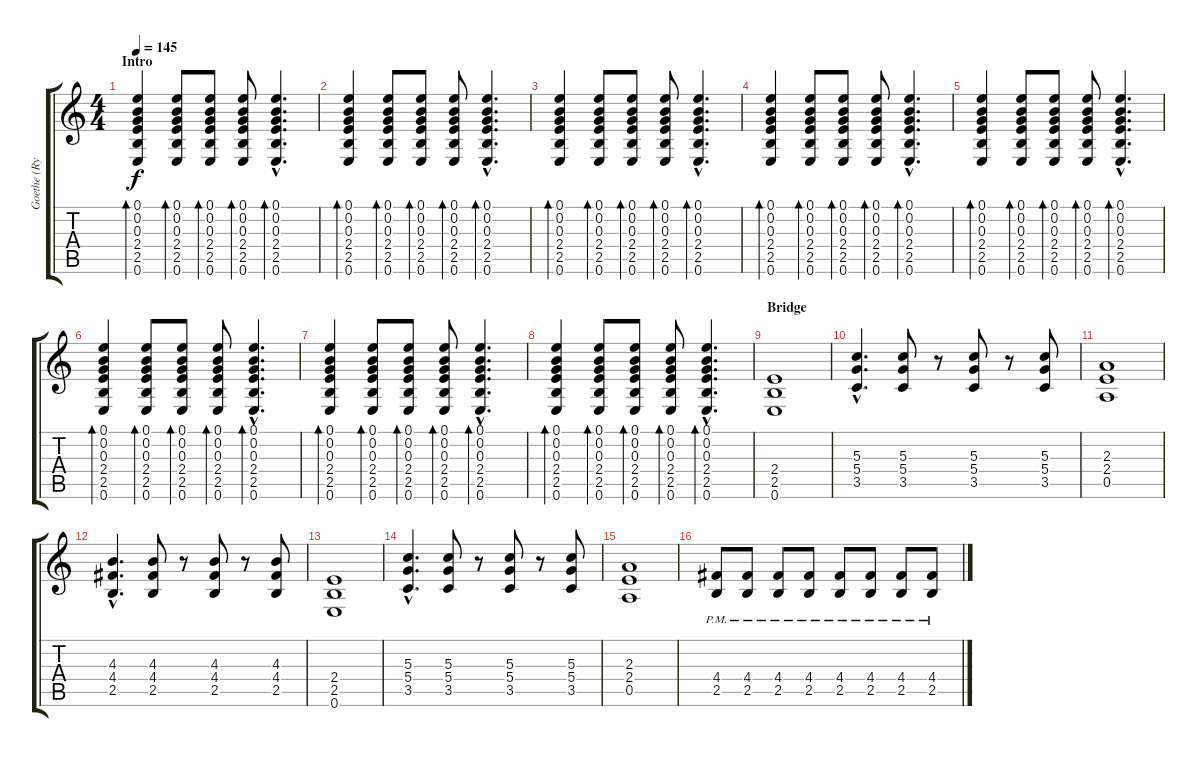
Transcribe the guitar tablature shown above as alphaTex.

\track ("Goethe (Rythm)" "Goethe (Ry") {instrument acousticguitarnylon}
\staff {score tabs}
\tuning (E4 B3 G3 D3 A2 E2) {hide}
\ts (4 4)
\section ("" "Intro")
\tempo 145
\clef g2
\ks c
(0.1 0.2 0.3 2.4 2.5 0.6).4{bd 120 dy f instrument acousticguitarnylon} (0.1 0.2 0.3 2.4 2.5 0.6).8{bd 120} (0.1 0.2 0.3 2.4 2.5 0.6).8{bd 120} (0.1 0.2 0.3 2.4 2.5 0.6).8{bd 120} (0.1{hac} 0.2{hac} 0.3{hac} 2.4{hac} 2.5{hac} 0.6{hac}).4{d bd 120} |
(0.1 0.2 0.3 2.4 2.5 0.6).4{bd 120} (0.1 0.2 0.3 2.4 2.5 0.6).8{bd 120} (0.1 0.2 0.3 2.4 2.5 0.6).8{bd 120} (0.1 0.2 0.3 2.4 2.5 0.6).8{bd 120} (0.1{hac} 0.2{hac} 0.3{hac} 2.4{hac} 2.5{hac} 0.6{hac}).4{d bd 120} |
(0.1 0.2 0.3 2.4 2.5 0.6).4{bd 120} (0.1 0.2 0.3 2.4 2.5 0.6).8{bd 120} (0.1 0.2 0.3 2.4 2.5 0.6).8{bd 120} (0.1 0.2 0.3 2.4 2.5 0.6).8{bd 120} (0.1{hac} 0.2{hac} 0.3{hac} 2.4{hac} 2.5{hac} 0.6{hac}).4{d bd 120} |
(0.1 0.2 0.3 2.4 2.5 0.6).4{bd 120} (0.1 0.2 0.3 2.4 2.5 0.6).8{bd 120} (0.1 0.2 0.3 2.4 2.5 0.6).8{bd 120} (0.1 0.2 0.3 2.4 2.5 0.6).8{bd 120} (0.1{hac} 0.2{hac} 0.3{hac} 2.4{hac} 2.5{hac} 0.6{hac}).4{d bd 120} |
(0.1 0.2 0.3 2.4 2.5 0.6).4{bd 120} (0.1 0.2 0.3 2.4 2.5 0.6).8{bd 120} (0.1 0.2 0.3 2.4 2.5 0.6).8{bd 120} (0.1 0.2 0.3 2.4 2.5 0.6).8{bd 120} (0.1{hac} 0.2{hac} 0.3{hac} 2.4{hac} 2.5{hac} 0.6{hac}).4{d bd 120} |
(0.1 0.2 0.3 2.4 2.5 0.6).4{bd 120} (0.1 0.2 0.3 2.4 2.5 0.6).8{bd 120} (0.1 0.2 0.3 2.4 2.5 0.6).8{bd 120} (0.1 0.2 0.3 2.4 2.5 0.6).8{bd 120} (0.1{hac} 0.2{hac} 0.3{hac} 2.4{hac} 2.5{hac} 0.6{hac}).4{d bd 120} |
(0.1 0.2 0.3 2.4 2.5 0.6).4{bd 120} (0.1 0.2 0.3 2.4 2.5 0.6).8{bd 120} (0.1 0.2 0.3 2.4 2.5 0.6).8{bd 120} (0.1 0.2 0.3 2.4 2.5 0.6).8{bd 120} (0.1{hac} 0.2{hac} 0.3{hac} 2.4{hac} 2.5{hac} 0.6{hac}).4{d bd 120} |
(0.1 0.2 0.3 2.4 2.5 0.6).4{bd 120} (0.1 0.2 0.3 2.4 2.5 0.6).8{bd 120} (0.1 0.2 0.3 2.4 2.5 0.6).8{bd 120} (0.1 0.2 0.3 2.4 2.5 0.6).8{bd 120} (0.1{hac} 0.2{hac} 0.3{hac} 2.4{hac} 2.5{hac} 0.6{hac}).4{d bd 120} |
\section ("" "Bridge")
(2.4 2.5 0.6).1{volume 10 instrument distortionguitar} |
(5.3{hac} 5.4{hac} 3.5{hac}).4{d} (5.3 5.4 3.5).8 r.8 (5.3 5.4 3.5).8 r.8 (5.3 5.4 3.5).8 |
(2.3 2.4 0.5).1 |
(4.3{hac} 4.4{hac} 2.5{hac}).4{d} (4.3 4.4 2.5).8 r.8 (4.3 4.4 2.5).8 r.8 (4.3 4.4 2.5).8 |
(2.4 2.5 0.6).1 |
(5.3{hac} 5.4{hac} 3.5{hac}).4{d} (5.3 5.4 3.5).8 r.8 (5.3 5.4 3.5).8 r.8 (5.3 5.4 3.5).8 |
(2.3 2.4 0.5).1 |
(4.4{pm} 2.5{pm}).8 (4.4{pm} 2.5{pm}).8 (4.4{pm} 2.5{pm}).8 (4.4{pm} 2.5{pm}).8 (4.4{pm} 2.5{pm}).8 (4.4{pm} 2.5{pm}).8 (4.4{pm} 2.5{pm}).8 (4.4{pm} 2.5{pm}).8
